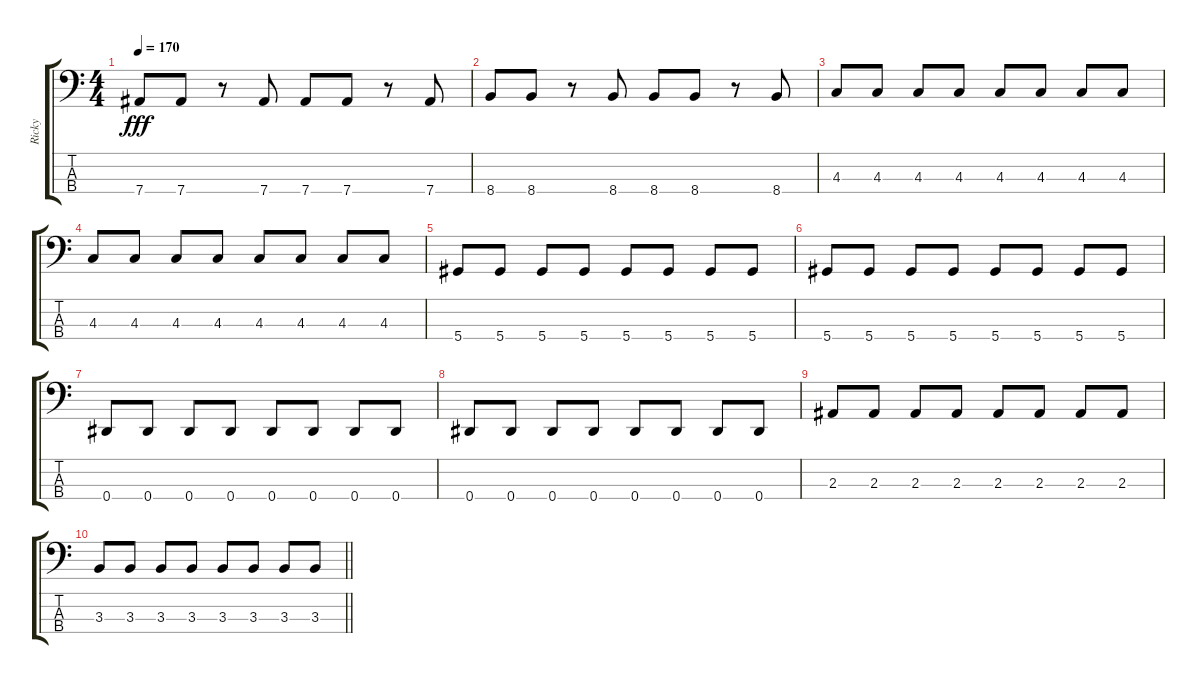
\track ("Ricky" "Ricky") {instrument electricbasspick}
\staff {score tabs}
\tuning (Gb2 Db2 Ab1 Eb1) {hide}
\ts (4 4)
\tempo 170
\clef f4
\ks c
7.4.8{dy fff} 7.4.8 r.8 7.4.8 7.4.8 7.4.8 r.8 7.4.8 |
8.4.8 8.4.8 r.8 8.4.8 8.4.8 8.4.8 r.8 8.4.8 |
4.3.8 4.3.8 4.3.8 4.3.8 4.3.8 4.3.8 4.3.8 4.3.8 |
4.3.8 4.3.8 4.3.8 4.3.8 4.3.8 4.3.8 4.3.8 4.3.8 |
5.4.8 5.4.8 5.4.8 5.4.8 5.4.8 5.4.8 5.4.8 5.4.8 |
5.4.8 5.4.8 5.4.8 5.4.8 5.4.8 5.4.8 5.4.8 5.4.8 |
0.4.8 0.4.8 0.4.8 0.4.8 0.4.8 0.4.8 0.4.8 0.4.8 |
0.4.8 0.4.8 0.4.8 0.4.8 0.4.8 0.4.8 0.4.8 0.4.8 |
2.3.8 2.3.8 2.3.8 2.3.8 2.3.8 2.3.8 2.3.8 2.3.8 |
\barLineRight lightlight
3.3.8 3.3.8 3.3.8 3.3.8 3.3.8 3.3.8 3.3.8 3.3.8
